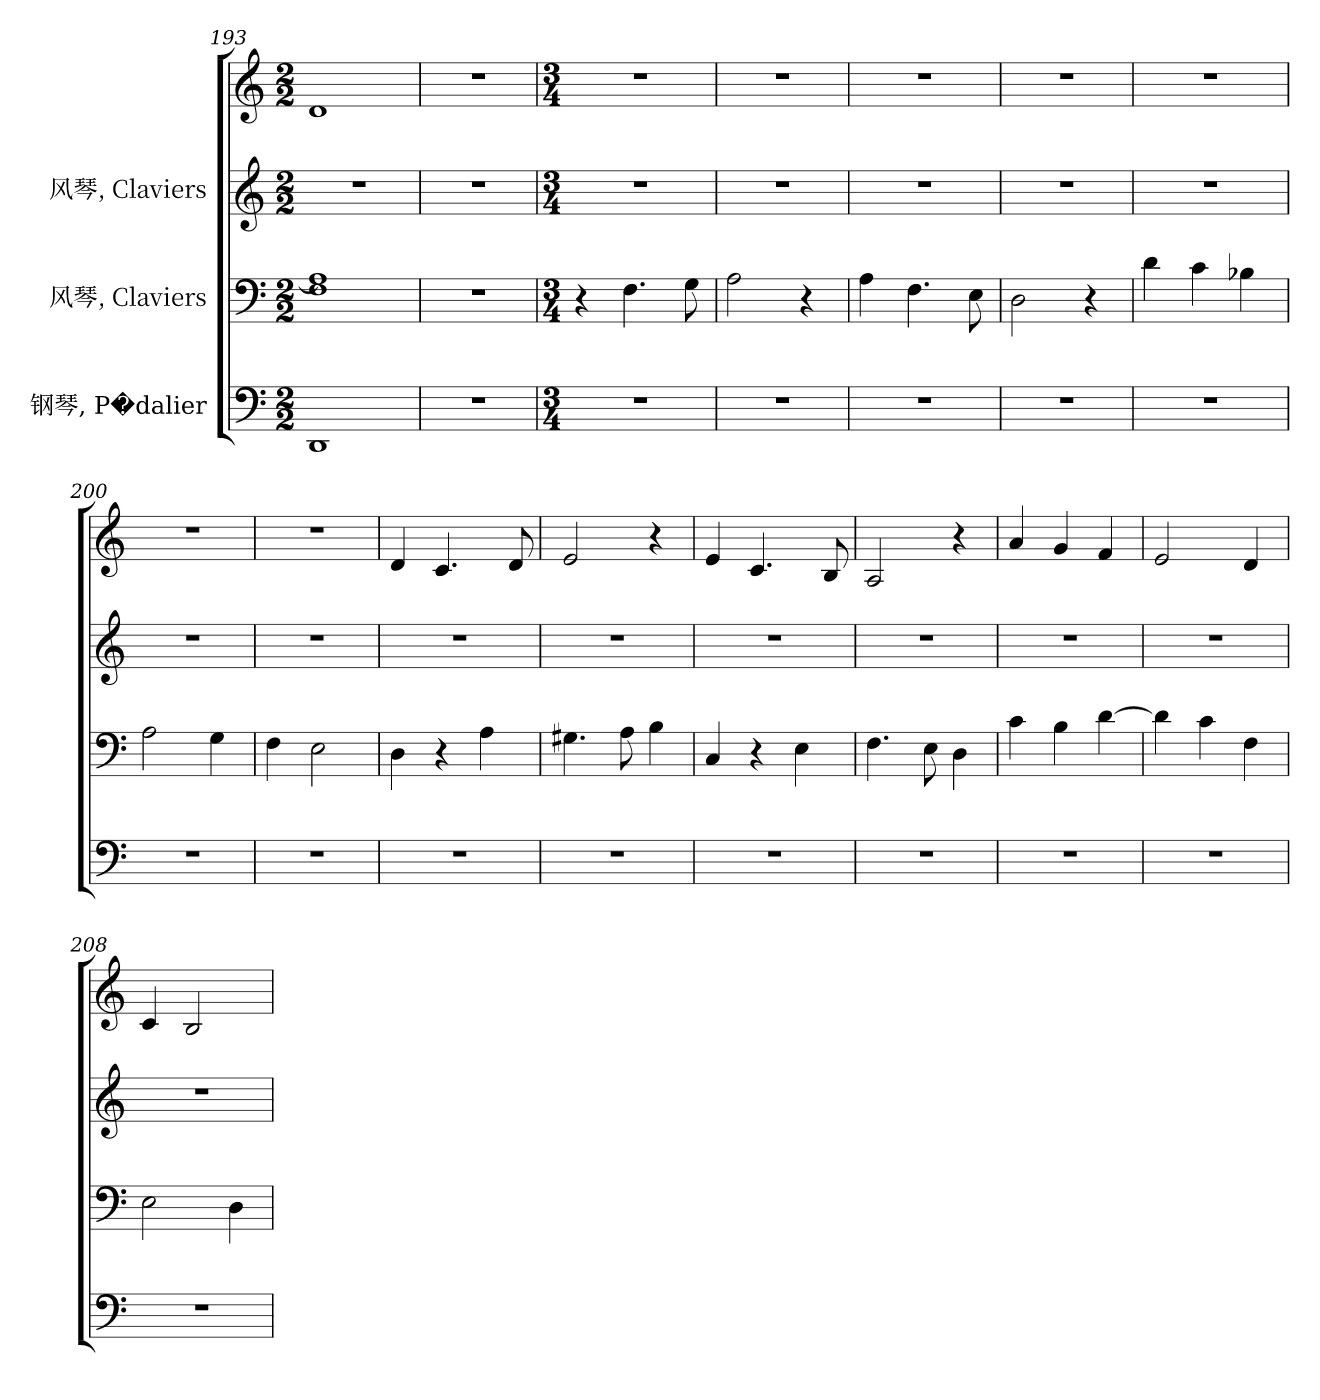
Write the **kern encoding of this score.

**kern	**kern	**kern	**kern
*part3	*part2	*part1	*part1
*staff4	*staff3	*staff2	*staff1
*I"钢琴, P�dalier	*I"风琴, Claviers	*I"风琴, Claviers	*
*clefF4	*clefF4	*clefG2	*clefG2
*k[]	*k[]	*k[]	*k[]
*M2/2	*M2/2	*M2/2	*M2/2
*MM50	*MM50	*MM50	*MM50
=193	=193	=193	=193
*	*^	*	*
1DD	1A]	1F	1r	1d
*	*v	*v	*	*
=194	=194	=194	=194
1r	1r	1r	1r
=195	=195	=195	=195
*M3/4	*M3/4	*M3/4	*M3/4
*	*	*	*MM94
2.r	4r	2.r	2.r
.	4.F\	.	.
.	8G\	.	.
!!LO:LB:g=z
=196	=196	=196	=196
2.r	2A\	2.r	2.r
.	4r	.	.
=197	=197	=197	=197
2.r	4A\	2.r	2.r
.	4.F\	.	.
.	8E\	.	.
=198	=198	=198	=198
2.r	2D\	2.r	2.r
.	4r	.	.
=199	=199	=199	=199
2.r	4d\	2.r	2.r
.	4c\	.	.
.	4B-X\	.	.
=200	=200	=200	=200
2.r	2A\	2.r	2.r
.	4G\	.	.
=201	=201	=201	=201
2.r	4F\	2.r	2.r
.	2E\	.	.
=202	=202	=202	=202
2.r	4D\	2.r	4d/
.	4r	.	4.c/
.	4A\	.	.
.	.	.	8d/
=203	=203	=203	=203
2.r	4.G#X\	2.r	2e/
.	8A\	.	.
.	4B\	.	4r
=204	=204	=204	=204
2.r	4C/	2.r	4e/
.	4r	.	4.c/
.	4E\	.	.
.	.	.	8B/
=205	=205	=205	=205
2.r	4.F\	2.r	2A/
.	8E\	.	.
.	4D\	.	4r
!!LO:LB:g=z
=206	=206	=206	=206
2.r	4c\	2.r	4a/
.	4B\	.	4g/
.	[4d\	.	4f/
=207	=207	=207	=207
2.r	4d\]	2.r	2e/
.	4c\	.	.
.	4F\	.	4d/
=208	=208	=208	=208
2.r	2E\	2.r	4c/
.	.	.	2B/
.	4D\	.	.
=	=	=	=
*-	*-	*-	*-
